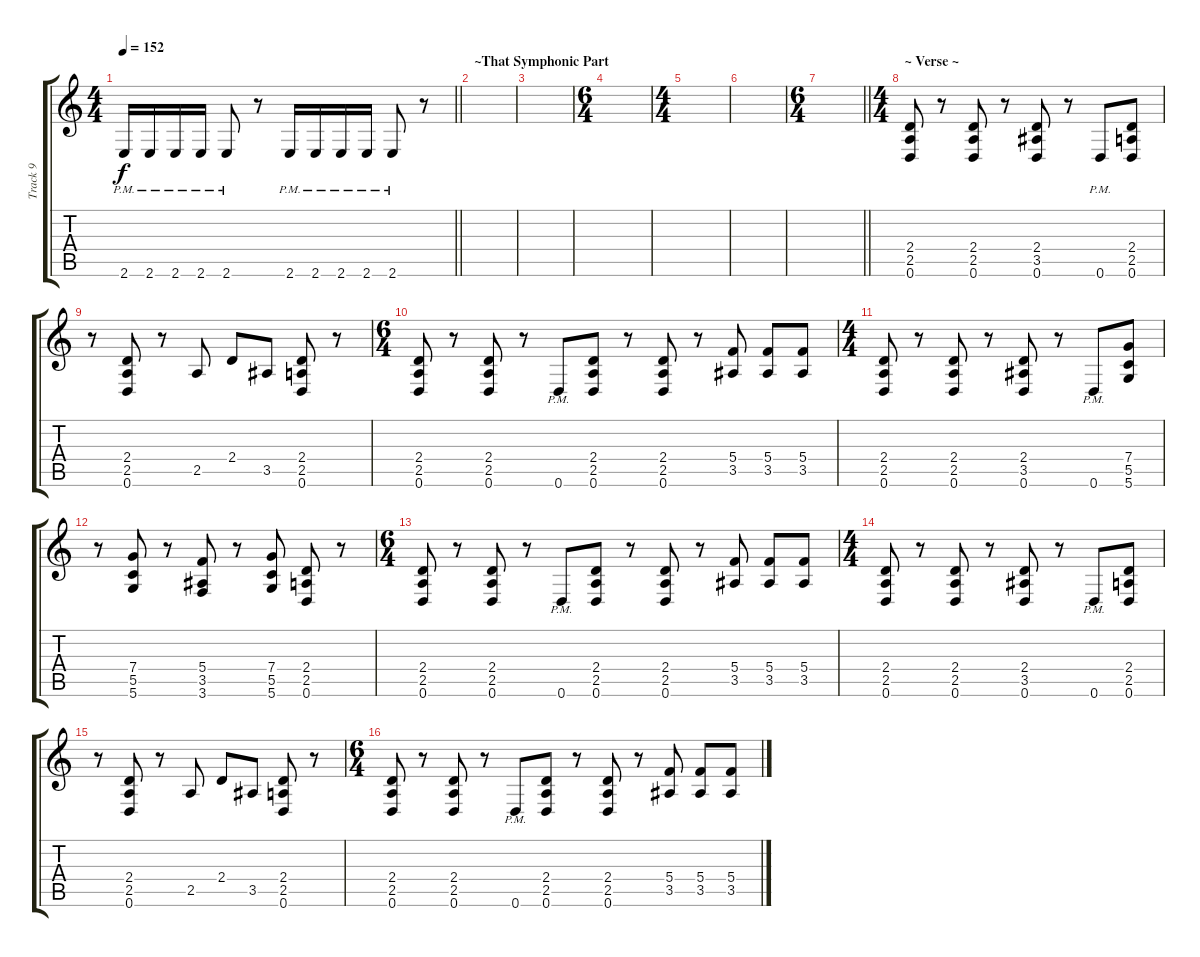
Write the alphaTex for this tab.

\track ("Track 9" "Track 9") {instrument distortionguitar}
\staff {score tabs}
\tuning (D4 A3 F3 C3 G2 D2) {hide}
\ts (4 4)
\tempo 152
\clef g2
\barLineRight lightlight
\ks c
2.6{pm}.16{dy f} 2.6{pm}.16 2.6{pm}.16 2.6{pm}.16 2.6{pm}.8 r.8 2.6{pm}.16 2.6{pm}.16 2.6{pm}.16 2.6{pm}.16 2.6{pm}.8 r.8 |
\section ("" "~That Symphonic Part")
|
|
\ts (6 4)
|
\ts (4 4)
|
|
\ts (6 4)
\barLineRight lightlight
|
\ts (4 4)
\section ("" "~ Verse ~")
(2.4 2.5 0.6).8 r.8 (2.4 2.5 0.6).8 r.8 (2.4 3.5 0.6).8 r.8 0.6{pm}.8 (2.4 2.5 0.6).8 |
r.8 (2.4 2.5 0.6).8 r.8 2.5.8 2.4.8 3.5.8 (2.4 2.5 0.6).8 r.8 |
\ts (6 4)
(2.4 2.5 0.6).8 r.8 (2.4 2.5 0.6).8 r.8 0.6{pm}.8 (2.4 2.5 0.6).8 r.8 (2.4 2.5 0.6).8 r.8 (5.4 3.5).8 (5.4 3.5).8 (5.4 3.5).8 |
\ts (4 4)
(2.4 2.5 0.6).8 r.8 (2.4 2.5 0.6).8 r.8 (2.4 3.5 0.6).8 r.8 0.6{pm}.8 (7.4 5.5 5.6).8 |
r.8 (7.4 5.5 5.6).8 r.8 (5.4 3.5 3.6).8 r.8 (7.4 5.5 5.6).8 (2.4 2.5 0.6).8 r.8 |
\ts (6 4)
(2.4 2.5 0.6).8 r.8 (2.4 2.5 0.6).8 r.8 0.6{pm}.8 (2.4 2.5 0.6).8 r.8 (2.4 2.5 0.6).8 r.8 (5.4 3.5).8 (5.4 3.5).8 (5.4 3.5).8 |
\ts (4 4)
(2.4 2.5 0.6).8 r.8 (2.4 2.5 0.6).8 r.8 (2.4 3.5 0.6).8 r.8 0.6{pm}.8 (2.4 2.5 0.6).8 |
r.8 (2.4 2.5 0.6).8 r.8 2.5.8 2.4.8 3.5.8 (2.4 2.5 0.6).8 r.8 |
\ts (6 4)
(2.4 2.5 0.6).8 r.8 (2.4 2.5 0.6).8 r.8 0.6{pm}.8 (2.4 2.5 0.6).8 r.8 (2.4 2.5 0.6).8 r.8 (5.4 3.5).8 (5.4 3.5).8 (5.4 3.5).8
